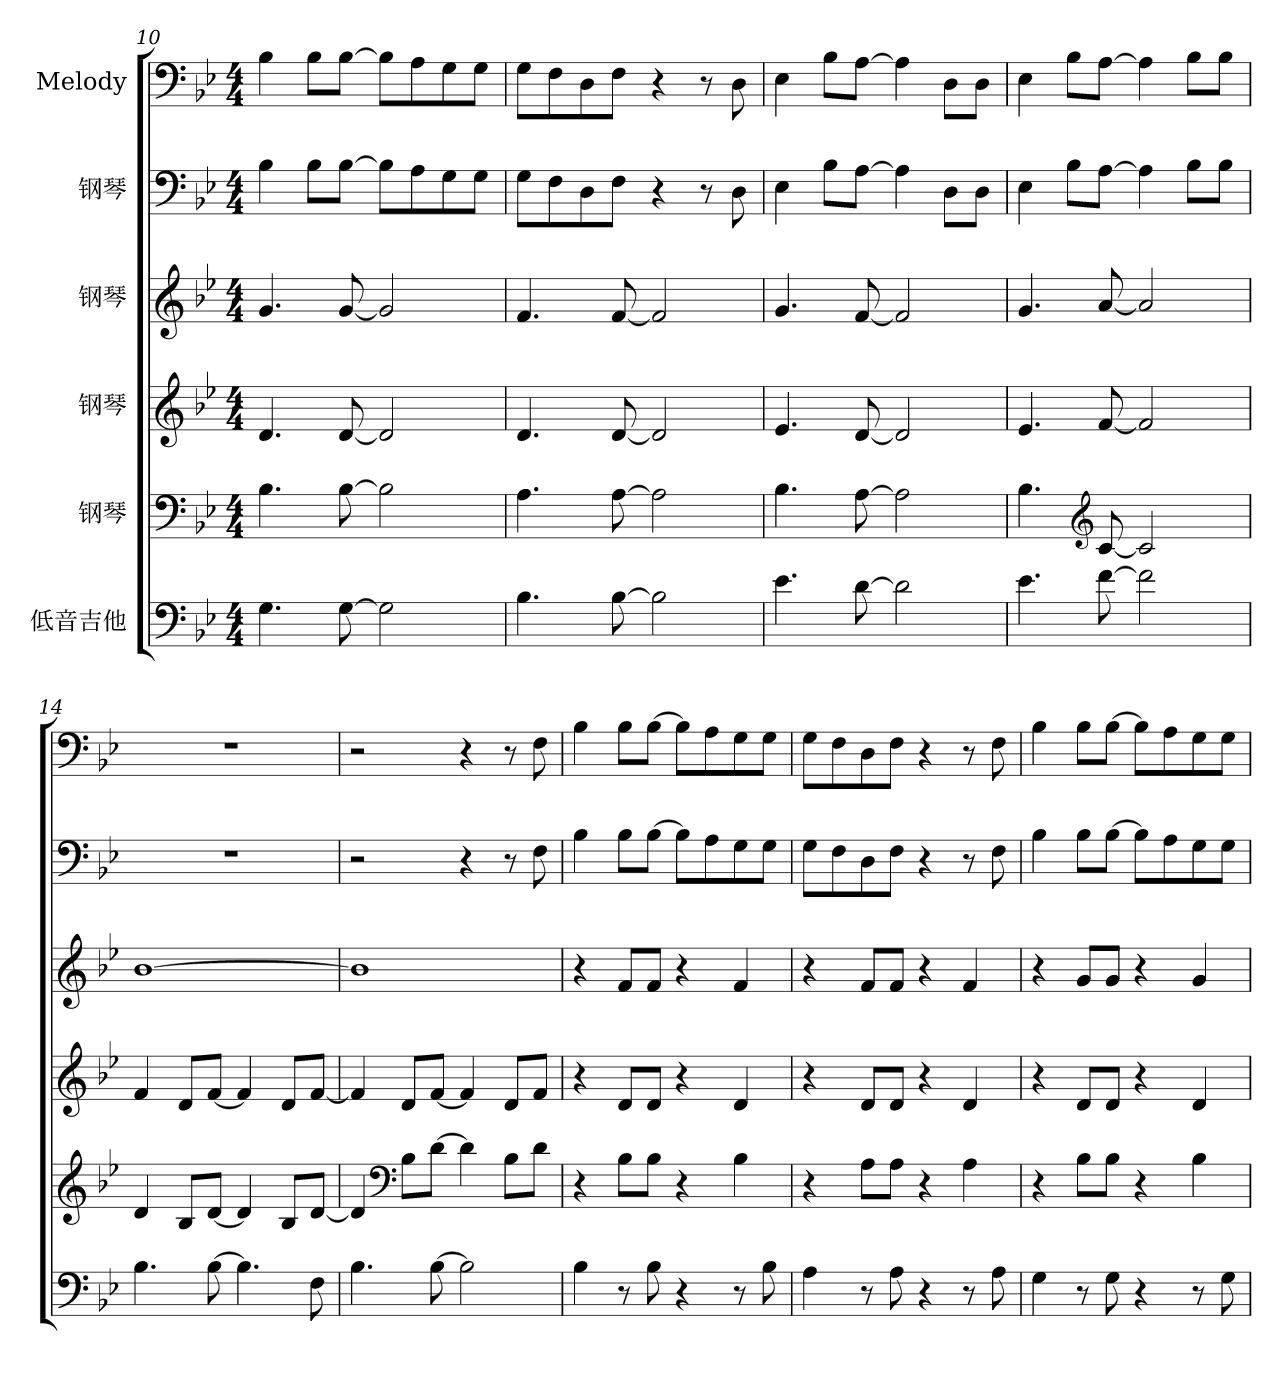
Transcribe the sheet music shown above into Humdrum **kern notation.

**kern	**kern	**kern	**kern	**kern	**kern
*part6	*part5	*part4	*part3	*part2	*part1
*staff6	*staff5	*staff4	*staff3	*staff2	*staff1
*I"低音吉他	*I"钢琴	*I"钢琴	*I"钢琴	*I"钢琴	*I"Melody
*clefF4	*clefF4	*clefG2	*clefG2	*clefF4	*clefF4
*k[b-e-]	*k[b-e-]	*k[b-e-]	*k[b-e-]	*k[b-e-]	*k[b-e-]
*M4/4	*M4/4	*M4/4	*M4/4	*M4/4	*M4/4
=10	=10	=10	=10	=10	=10
4.G	4.B-	4.d	4.g	4B-	4B-
.	.	.	.	8B-L	8B-L
[8G	[8B-	[8d	[8g	[8B-J	[8B-J
2G]	2B-]	2d]	2g]	8B-L]	8B-L]
.	.	.	.	8A	8A
.	.	.	.	8G	8G
.	.	.	.	8GJ	8GJ
=11	=11	=11	=11	=11	=11
4.B-	4.A	4.d	4.f	8GL	8GL
.	.	.	.	8F	8F
.	.	.	.	8D	8D
[8B-	[8A	[8d	[8f	8FJ	8FJ
2B-]	2A]	2d]	2f]	4r	4r
.	.	.	.	8r	8r
.	.	.	.	8D	8D
=12	=12	=12	=12	=12	=12
4.e-	4.B-	4.e-	4.g	4E-	4E-
.	.	.	.	8B-L	8B-L
[8d	[8A	[8d	[8f	[8AJ	[8AJ
2d]	2A]	2d]	2f]	4A]	4A]
.	.	.	.	8DL	8DL
.	.	.	.	8DJ	8DJ
=13	=13	=13	=13	=13	=13
4.e-	4.B-	4.e-	4.g	4E-	4E-
.	.	.	.	8B-L	8B-L
*	*clefG2	*	*	*	*
[8f	[8c	[8f	[8a	[8AJ	[8AJ
2f]	2c]	2f]	2a]	4A]	4A]
.	.	.	.	8B-L	8B-L
.	.	.	.	8B-J	8B-J
=14	=14	=14	=14	=14	=14
4.B-	4d	4f	[1b-	1r	1r
.	8B-L	8dL	.	.	.
[8B-	[8dJ	[8fJ	.	.	.
4.B-]	4d]	4f]	.	.	.
.	8B-L	8dL	.	.	.
8F	[8dJ	[8fJ	.	.	.
=15	=15	=15	=15	=15	=15
4.B-	4d]	4f]	1b-]	2r	2r
*	*clefF4	*	*	*	*
.	8B-L	8dL	.	.	.
[8B-	[8dJ	[8fJ	.	.	.
2B-]	4d]	4f]	.	4r	4r
.	8B-L	8dL	.	8r	8r
.	8dJ	8fJ	.	8F	8F
=16	=16	=16	=16	=16	=16
4B-	4r	4r	4r	4B-	4B-
8r	8B-L	8dL	8fL	8B-L	8B-L
8B-	8B-J	8dJ	8fJ	[8B-J	[8B-J
4r	4r	4r	4r	8B-L]	8B-L]
.	.	.	.	8A	8A
8r	4B-	4d	4f	8G	8G
8B-	.	.	.	8GJ	8GJ
=17	=17	=17	=17	=17	=17
4A	4r	4r	4r	8GL	8GL
.	.	.	.	8F	8F
8r	8AL	8dL	8fL	8D	8D
8A	8AJ	8dJ	8fJ	8FJ	8FJ
4r	4r	4r	4r	4r	4r
8r	4A	4d	4f	8r	8r
8A	.	.	.	8F	8F
=18	=18	=18	=18	=18	=18
4G	4r	4r	4r	4B-	4B-
8r	8B-L	8dL	8gL	8B-L	8B-L
8G	8B-J	8dJ	8gJ	[8B-J	[8B-J
4r	4r	4r	4r	8B-L]	8B-L]
.	.	.	.	8A	8A
8r	4B-	4d	4g	8G	8G
8G	.	.	.	8GJ	8GJ
=	=	=	=	=	=
*-	*-	*-	*-	*-	*-
